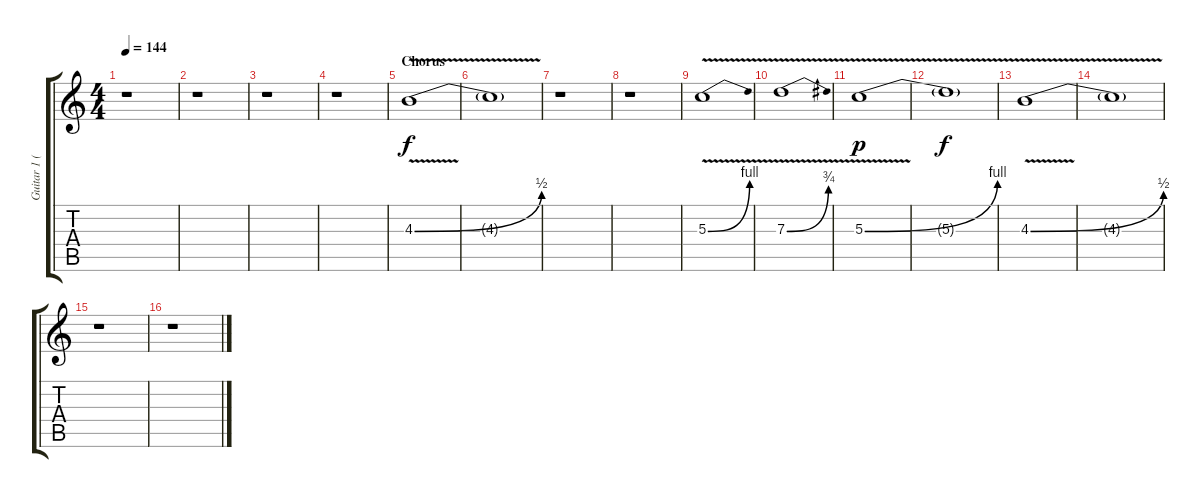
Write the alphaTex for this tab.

\track ("Guitar 1 (Slide)" "Guitar 1 (") {instrument electricguitarjazz}
\staff {score tabs}
\tuning (E4 B3 G3 D3 A2 E2) {hide}
\ts (4 4)
\tempo 144
\clef g2
\ks c
r.1{dy f} |
r.1 |
r.1 |
r.1 |
\section ("" "Chorus")
4.3{be (bend 0 0 60 2) v}.1 |
4.3{t}.1 |
r.1 |
r.1 |
5.3{be (bend 0 0 60 4) v}.1 |
7.3{be (bend 0 0 60 3) v}.1 |
5.3{be (bend 0 0 60 4) v}.1{dy p} |
5.3{t}.1{dy f} |
4.3{be (bend 0 0 60 2) v}.1 |
4.3{t}.1 |
r.1 |
r.1
